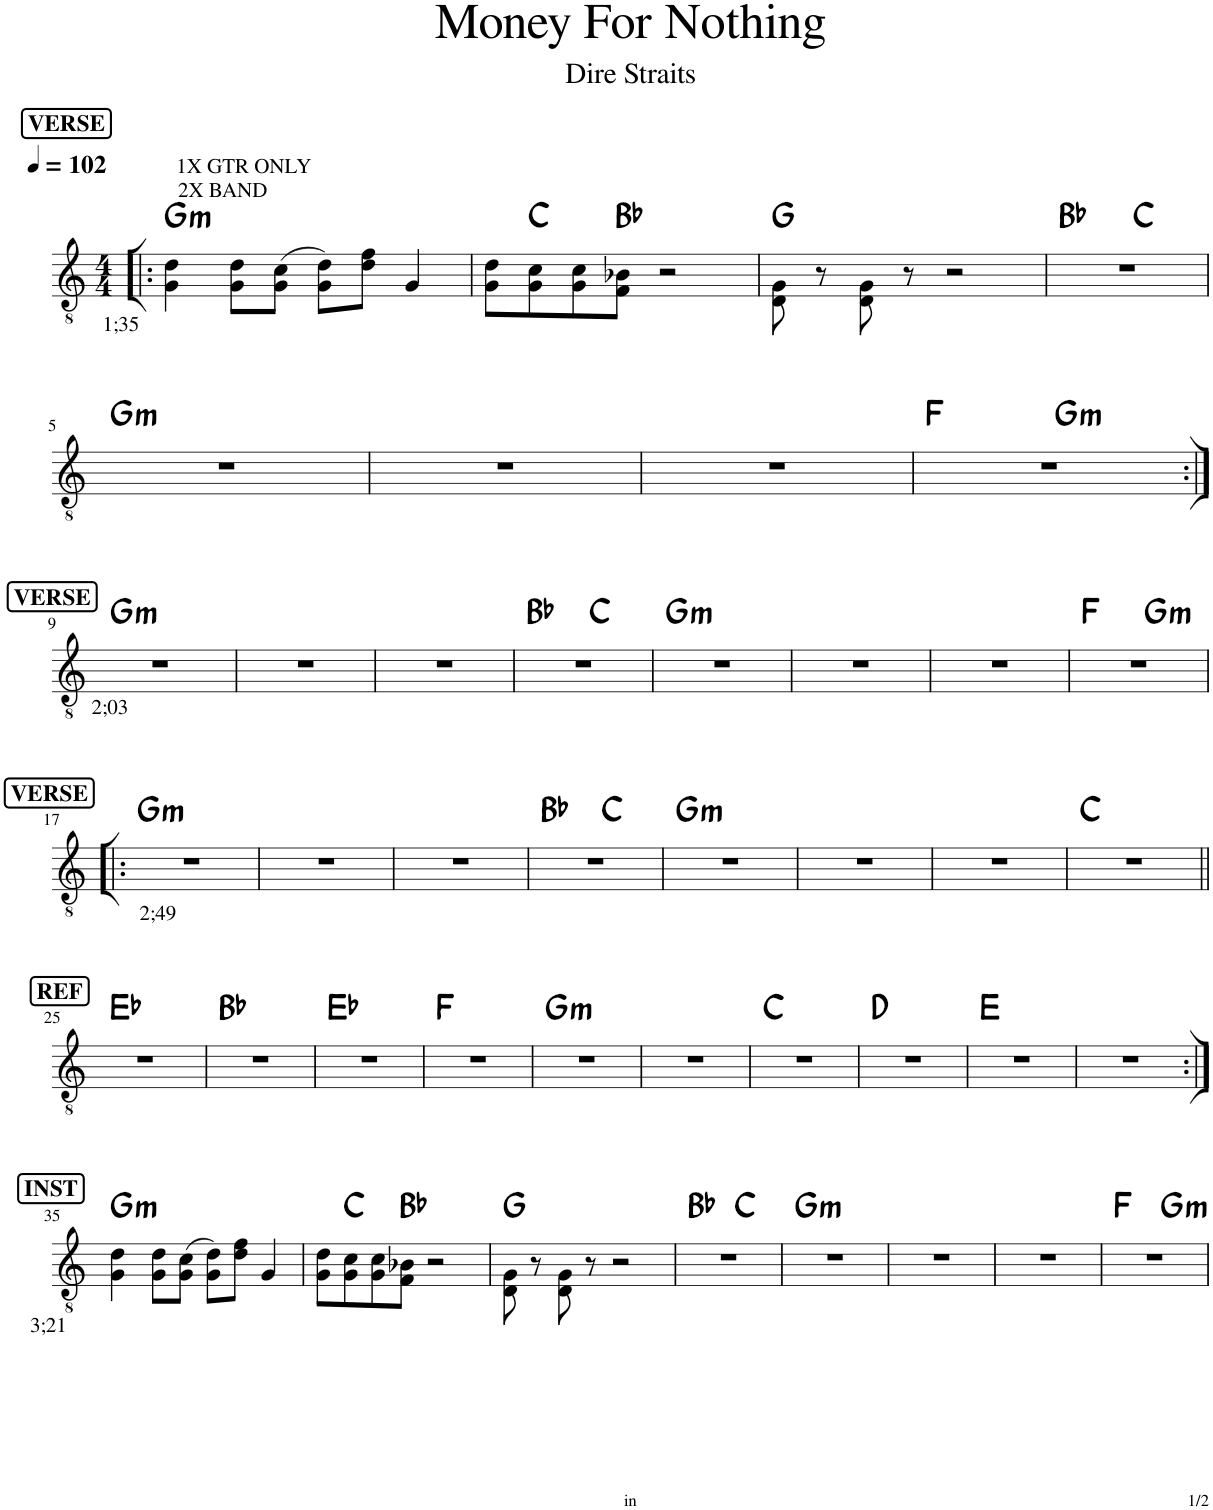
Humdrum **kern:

**kern	**harte
*part1	*part1
*staff1	*
*I"Classical Guitar	*
*I'Guit.	*
*clefGv2	*
*k[]	*
*M4/4	*
*MM102	*
!!LO:REH:place=s1:a:B:cj:fs=11:t=VERSE
=1!|:	=1!|:
!LO:TX:a:t=1X GTR ONLY	!
!LO:TX:a:t=2X BAND	!
!LO:TX:b:t=1;35	!LO:H:kt=m
4G\ 4d\	G:min
8G\ 8d\L	.
(8G\ 8c\J	.
8G\ 8d\L)	.
8d\ 8f\J	.
4G/	.
=2	=2
8G\ 8d\L	.
8G\ 8c\	C:maj
8G\ 8c\	.
8F\ 8B-X\J	Bb:maj
2r	.
=3	=3
8D\ 8G\	G:maj
8r	.
8D\ 8G\	.
8r	.
2r	.
=4	=4
*^	*
1r	2ryy	Bb:maj
.	2ryy	C:maj
!!LO:LB:g=z	!!
=5	=5	=5
!	!	!LO:H:kt=m
*v	*v	*
1r	G:min
=6	=6
1r	.
=7	=7
1r	.
=8	=8
*^	*
1r	2ryy	F:maj
!	!	!LO:H:kt=m
.	2ryy	G:min
!!LO:LB:g=z	!!
!!LO:REH:place=s1:a:B:cj:fs=11:t=VERSE	!!
=9:|!	=9:|!	=9:|!
!LO:TX:b:t=2;03	!	!LO:H:kt=m
*v	*v	*
1r	G:min
=10	=10
1r	.
=11	=11
1r	.
=12	=12
*^	*
1r	2ryy	Bb:maj
.	2ryy	C:maj
=13	=13	=13
!	!	!LO:H:kt=m
*v	*v	*
1r	G:min
=14	=14
1r	.
=15	=15
1r	.
=16	=16
*^	*
1r	2ryy	F:maj
!	!	!LO:H:kt=m
.	2ryy	G:min
!!LO:LB:g=z	!!
!!LO:REH:place=s1:a:B:cj:fs=11:t=VERSE	!!
=17!|:	=17!|:	=17!|:
!LO:TX:b:t=2;49	!	!LO:H:kt=m
*v	*v	*
1r	G:min
=18	=18
1r	.
=19	=19
1r	.
=20	=20
*^	*
1r	2ryy	Bb:maj
.	2ryy	C:maj
=21	=21	=21
!	!	!LO:H:kt=m
*v	*v	*
1r	G:min
=22	=22
1r	.
=23	=23
1r	.
=24	=24
1r	C:maj
!!LO:LB:g=z
!!LO:REH:place=s1:a:B:cj:fs=11:t=REF
=25||	=25||
1r	Eb:maj
=26	=26
1r	Bb:maj
=27	=27
1r	Eb:maj
=28	=28
1r	F:maj
=29	=29
!	!LO:H:kt=m
1r	G:min
=30	=30
1r	.
=31	=31
1r	C:maj
=32	=32
1r	D:maj
=33	=33
1r	E:maj
=34	=34
1r	.
!!LO:LB:g=z
!!LO:REH:place=s1:a:B:cj:fs=11:t=INST
=35:|!	=35:|!
!LO:TX:b:t=3;21	!LO:H:kt=m
4G\ 4d\	G:min
8G\ 8d\L	.
(8G\ 8c\J	.
8G\ 8d\L)	.
8d\ 8f\J	.
4G/	.
=36	=36
8G\ 8d\L	.
8G\ 8c\	C:maj
8G\ 8c\	.
8F\ 8B-X\J	Bb:maj
2r	.
=37	=37
8D\ 8G\	G:maj
8r	.
8D\ 8G\	.
8r	.
2r	.
=38	=38
*^	*
1r	2ryy	Bb:maj
.	2ryy	C:maj
=39	=39	=39
!	!	!LO:H:kt=m
*v	*v	*
1r	G:min
=40	=40
1r	.
=41	=41
1r	.
=42	=42
*^	*
1r	2ryy	F:maj
!	!	!LO:H:kt=m
.	2ryy	G:min
*v	*v	*
=	=
*-	*-
